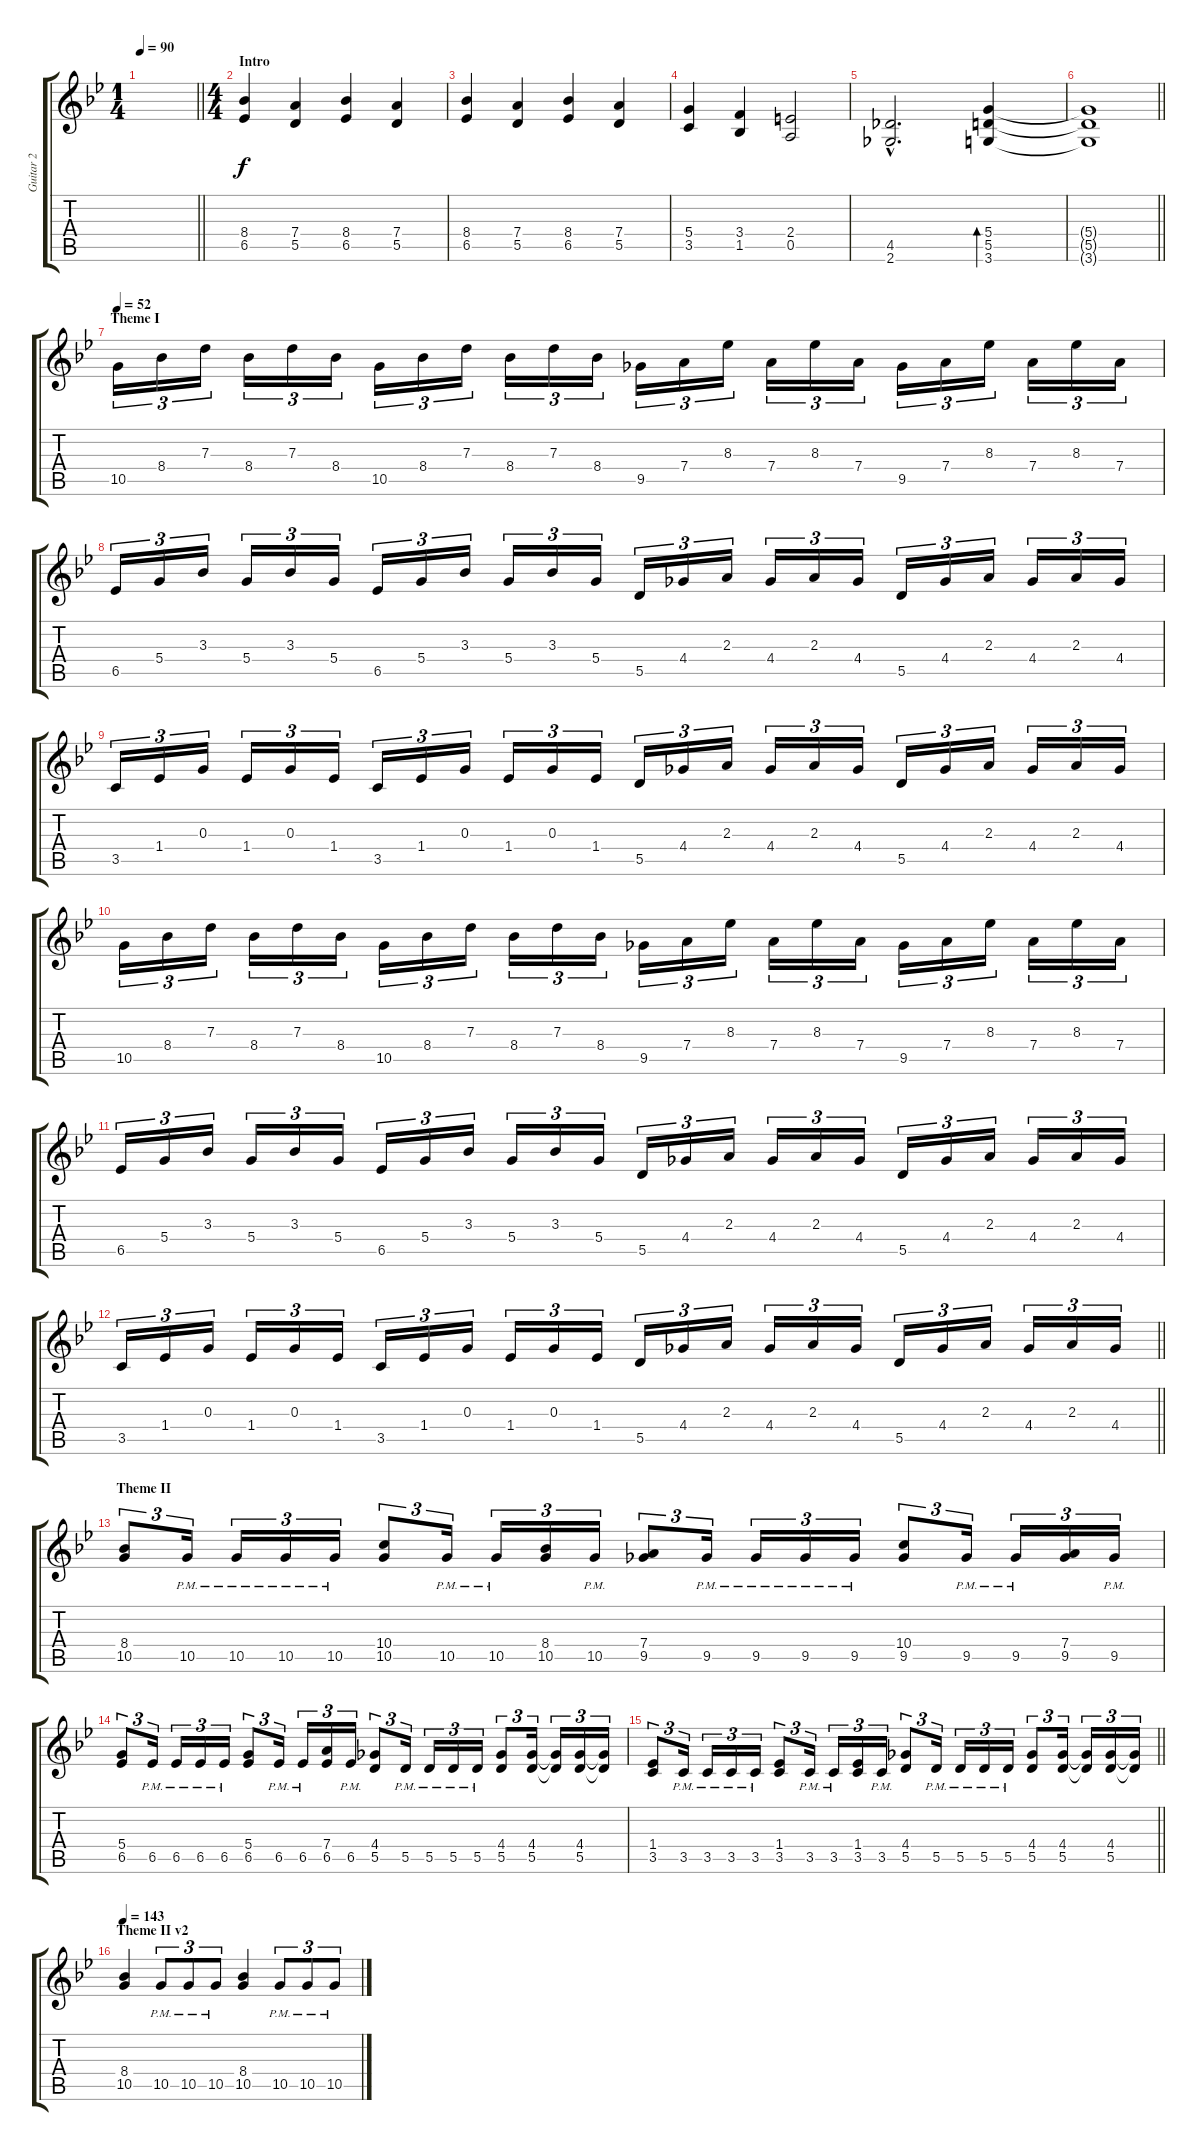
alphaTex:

\track ("Guitar 2" "Guitar 2") {instrument distortionguitar}
\staff {score tabs}
\tuning (E4 B3 G3 D3 A2 E2) {hide}
\ts (1 4)
\tempo 90
\clef g2
\barLineRight lightlight
\ks bb
|
\ts (4 4)
\section ("" "Intro")
(8.4 6.5).4 (7.4 5.5).4 (8.4 6.5).4 (7.4 5.5).4 |
(8.4 6.5).4 (7.4 5.5).4 (8.4 6.5).4 (7.4 5.5).4 |
(5.4 3.5).4 (3.4 1.5).4 (2.4 0.5).2 |
(4.5{hac} 2.6{hac}).2{d} (5.4 5.5 3.6).4{bd 480} |
\barLineRight lightlight
(5.4{t} 5.5{t} 3.6{t}).1 |
\section ("" "Theme I")
\tempo 52
10.5.16{tu (3 2) instrument acousticguitarnylon} 8.4.16{tu (3 2)} 7.3.16{tu (3 2)} 8.4.16{tu (3 2)} 7.3.16{tu (3 2)} 8.4.16{tu (3 2)} 10.5.16{tu (3 2)} 8.4.16{tu (3 2)} 7.3.16{tu (3 2)} 8.4.16{tu (3 2)} 7.3.16{tu (3 2)} 8.4.16{tu (3 2)} 9.5.16{tu (3 2)} 7.4.16{tu (3 2)} 8.3.16{tu (3 2)} 7.4.16{tu (3 2)} 8.3.16{tu (3 2)} 7.4.16{tu (3 2)} 9.5.16{tu (3 2)} 7.4.16{tu (3 2)} 8.3.16{tu (3 2)} 7.4.16{tu (3 2)} 8.3.16{tu (3 2)} 7.4.16{tu (3 2)} |
6.5.16{tu (3 2)} 5.4.16{tu (3 2)} 3.3.16{tu (3 2)} 5.4.16{tu (3 2)} 3.3.16{tu (3 2)} 5.4.16{tu (3 2)} 6.5.16{tu (3 2)} 5.4.16{tu (3 2)} 3.3.16{tu (3 2)} 5.4.16{tu (3 2)} 3.3.16{tu (3 2)} 5.4.16{tu (3 2)} 5.5.16{tu (3 2)} 4.4.16{tu (3 2)} 2.3.16{tu (3 2)} 4.4.16{tu (3 2)} 2.3.16{tu (3 2)} 4.4.16{tu (3 2)} 5.5.16{tu (3 2)} 4.4.16{tu (3 2)} 2.3.16{tu (3 2)} 4.4.16{tu (3 2)} 2.3.16{tu (3 2)} 4.4.16{tu (3 2)} |
3.5.16{tu (3 2)} 1.4.16{tu (3 2)} 0.3.16{tu (3 2)} 1.4.16{tu (3 2)} 0.3.16{tu (3 2)} 1.4.16{tu (3 2)} 3.5.16{tu (3 2)} 1.4.16{tu (3 2)} 0.3.16{tu (3 2)} 1.4.16{tu (3 2)} 0.3.16{tu (3 2)} 1.4.16{tu (3 2)} 5.5.16{tu (3 2)} 4.4.16{tu (3 2)} 2.3.16{tu (3 2)} 4.4.16{tu (3 2)} 2.3.16{tu (3 2)} 4.4.16{tu (3 2)} 5.5.16{tu (3 2)} 4.4.16{tu (3 2)} 2.3.16{tu (3 2)} 4.4.16{tu (3 2)} 2.3.16{tu (3 2)} 4.4.16{tu (3 2)} |
10.5.16{tu (3 2) instrument acousticguitarnylon} 8.4.16{tu (3 2)} 7.3.16{tu (3 2)} 8.4.16{tu (3 2)} 7.3.16{tu (3 2)} 8.4.16{tu (3 2)} 10.5.16{tu (3 2)} 8.4.16{tu (3 2)} 7.3.16{tu (3 2)} 8.4.16{tu (3 2)} 7.3.16{tu (3 2)} 8.4.16{tu (3 2)} 9.5.16{tu (3 2)} 7.4.16{tu (3 2)} 8.3.16{tu (3 2)} 7.4.16{tu (3 2)} 8.3.16{tu (3 2)} 7.4.16{tu (3 2)} 9.5.16{tu (3 2)} 7.4.16{tu (3 2)} 8.3.16{tu (3 2)} 7.4.16{tu (3 2)} 8.3.16{tu (3 2)} 7.4.16{tu (3 2)} |
6.5.16{tu (3 2)} 5.4.16{tu (3 2)} 3.3.16{tu (3 2)} 5.4.16{tu (3 2)} 3.3.16{tu (3 2)} 5.4.16{tu (3 2)} 6.5.16{tu (3 2)} 5.4.16{tu (3 2)} 3.3.16{tu (3 2)} 5.4.16{tu (3 2)} 3.3.16{tu (3 2)} 5.4.16{tu (3 2)} 5.5.16{tu (3 2)} 4.4.16{tu (3 2)} 2.3.16{tu (3 2)} 4.4.16{tu (3 2)} 2.3.16{tu (3 2)} 4.4.16{tu (3 2)} 5.5.16{tu (3 2)} 4.4.16{tu (3 2)} 2.3.16{tu (3 2)} 4.4.16{tu (3 2)} 2.3.16{tu (3 2)} 4.4.16{tu (3 2)} |
\barLineRight lightlight
3.5.16{tu (3 2)} 1.4.16{tu (3 2)} 0.3.16{tu (3 2)} 1.4.16{tu (3 2)} 0.3.16{tu (3 2)} 1.4.16{tu (3 2)} 3.5.16{tu (3 2)} 1.4.16{tu (3 2)} 0.3.16{tu (3 2)} 1.4.16{tu (3 2)} 0.3.16{tu (3 2)} 1.4.16{tu (3 2)} 5.5.16{tu (3 2)} 4.4.16{tu (3 2)} 2.3.16{tu (3 2)} 4.4.16{tu (3 2)} 2.3.16{tu (3 2)} 4.4.16{tu (3 2)} 5.5.16{tu (3 2)} 4.4.16{tu (3 2)} 2.3.16{tu (3 2)} 4.4.16{tu (3 2)} 2.3.16{tu (3 2)} 4.4.16{tu (3 2)} |
\section ("" "Theme II")
(8.4 10.5).8{tu (3 2) volume 11 instrument distortionguitar} 10.5{pm}.16{tu (3 2)} 10.5{pm}.16{tu (3 2)} 10.5{pm}.16{tu (3 2)} 10.5{pm}.16{tu (3 2)} (10.4 10.5).8{tu (3 2)} 10.5{pm}.16{tu (3 2)} 10.5{pm}.16{tu (3 2)} (8.4 10.5).16{tu (3 2)} 10.5{pm}.16{tu (3 2)} (7.4 9.5).8{tu (3 2)} 9.5{pm}.16{tu (3 2)} 9.5{pm}.16{tu (3 2)} 9.5{pm}.16{tu (3 2)} 9.5{pm}.16{tu (3 2)} (10.4 9.5).8{tu (3 2)} 9.5{pm}.16{tu (3 2)} 9.5{pm}.16{tu (3 2)} (7.4 9.5).16{tu (3 2)} 9.5{pm}.16{tu (3 2)} |
(5.4 6.5).8{tu (3 2)} 6.5{pm}.16{tu (3 2)} 6.5{pm}.16{tu (3 2)} 6.5{pm}.16{tu (3 2)} 6.5{pm}.16{tu (3 2)} (5.4 6.5).8{tu (3 2)} 6.5{pm}.16{tu (3 2)} 6.5{pm}.16{tu (3 2)} (7.4 6.5).16{tu (3 2)} 6.5{pm}.16{tu (3 2)} (4.4 5.5).8{tu (3 2)} 5.5{pm}.16{tu (3 2)} 5.5{pm}.16{tu (3 2)} 5.5{pm}.16{tu (3 2)} 5.5{pm}.16{tu (3 2)} (4.4 5.5).8{tu (3 2)} (4.4 5.5).16{tu (3 2)} (4.4{t} 5.5{t}).16{tu (3 2)} (4.4 5.5).16{tu (3 2)} (4.4{t} 5.5{t}).16{tu (3 2)} |
\barLineRight lightlight
(1.4 3.5).8{tu (3 2)} 3.5{pm}.16{tu (3 2)} 3.5{pm}.16{tu (3 2)} 3.5{pm}.16{tu (3 2)} 3.5{pm}.16{tu (3 2)} (1.4 3.5).8{tu (3 2)} 3.5{pm}.16{tu (3 2)} 3.5{pm}.16{tu (3 2)} (1.4 3.5).16{tu (3 2)} 3.5{pm}.16{tu (3 2)} (4.4 5.5).8{tu (3 2)} 5.5{pm}.16{tu (3 2)} 5.5{pm}.16{tu (3 2)} 5.5{pm}.16{tu (3 2)} 5.5{pm}.16{tu (3 2)} (4.4 5.5).8{tu (3 2)} (4.4 5.5).16{tu (3 2)} (4.4{t} 5.5{t}).16{tu (3 2)} (4.4 5.5).16{tu (3 2)} (4.4{t} 5.5{t}).16{tu (3 2)} |
\section ("" "Theme II v2")
\tempo 143
(8.4 10.5).4 10.5{pm}.8{tu (3 2)} 10.5{pm}.8{tu (3 2)} 10.5{pm}.8{tu (3 2)} (8.4 10.5).4 10.5{pm}.8{tu (3 2)} 10.5{pm}.8{tu (3 2)} 10.5{pm}.8{tu (3 2)}
